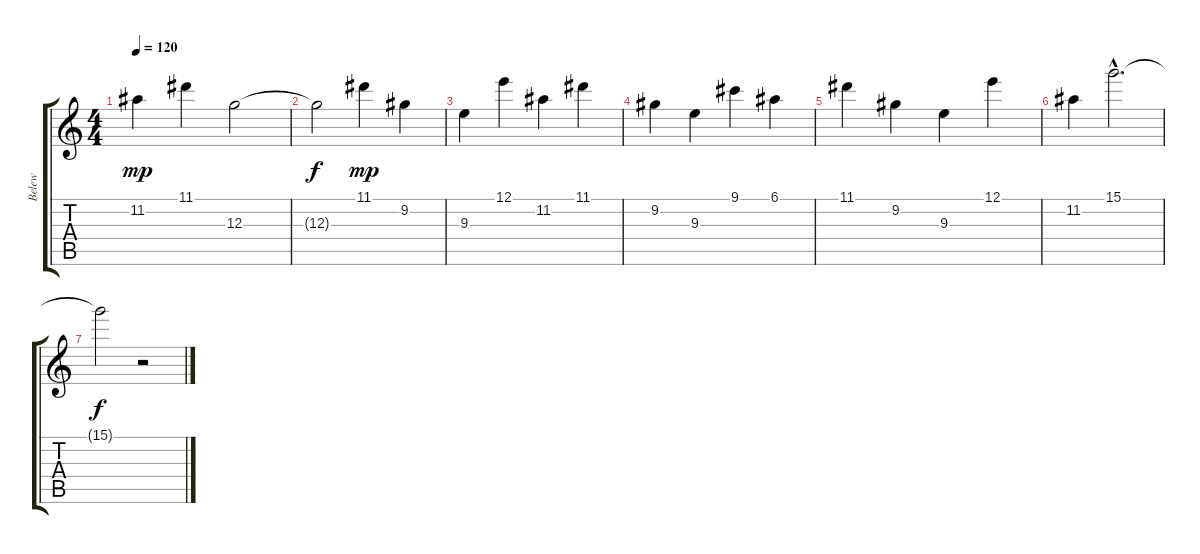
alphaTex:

\track ("Belew" "Belew") {instrument acousticguitarnylon}
\staff {score tabs}
\tuning (E4 B3 G3 D3 A2 E2) {hide}
\ts (4 4)
\tempo 120
\clef g2
\ks c
11.2.4{dy mp} 11.1.4 12.3.2 |
12.3{t}.2{dy f} 11.1.4{dy mp} 9.2.4 |
9.3.4 12.1.4 11.2.4 11.1.4 |
9.2.4 9.3.4 9.1.4 6.1.4 |
11.1.4 9.2.4 9.3.4 12.1.4 |
11.2.4 15.1{hac}.2{d} |
15.1{t}.2{dy f} r.2
